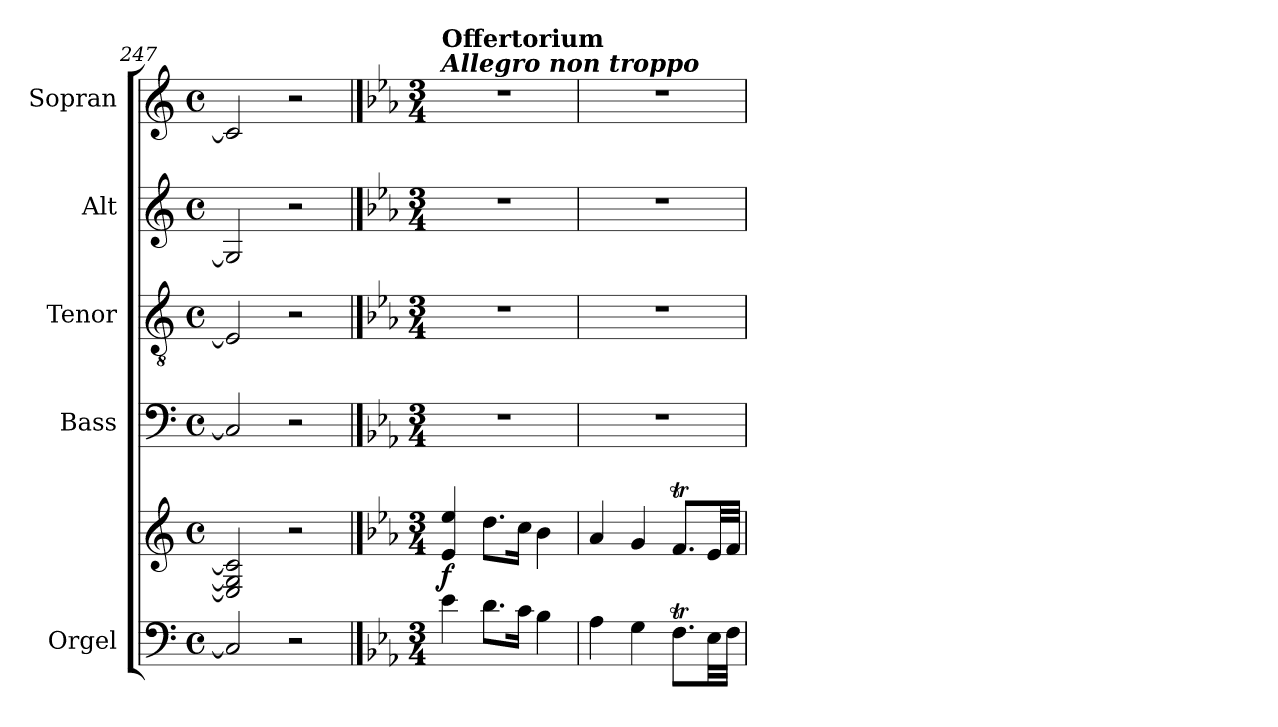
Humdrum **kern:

**kern	**kern	**dynam	**kern	**kern	**kern	**kern
*part5	*part5	*part5	*part4	*part3	*part2	*part1
*staff6	*staff5	*staff5/6	*staff4	*staff3	*staff2	*staff1
*I"Orgel	*	*	*I"Bass	*I"Tenor	*I"Alt	*I"Sopran
*I'Org.	*	*	*I'B.	*I'T.	*I'A.	*I'S.
*clefF4	*clefG2	*	*clefF4	*clefGv2	*clefG2	*clefG2
*k[]	*k[]	*	*k[]	*k[]	*k[]	*k[]
*C:	*C:	*	*C:	*C:	*C:	*C:
*M4/4	*M4/4	*	*M4/4	*M4/4	*M4/4	*M4/4
*met(c)	*met(c)	*	*met(c)	*met(c)	*met(c)	*met(c)
=247	=247	=247	=247	=247	=247	=247
2C/]	2E/] 2G/] 2c/]	.	2C/]	2E/]	2G/]	2c/]
2r	2r	.	2r	2r	2r	2r
!!LO:PB:g=z
==248	==248	==248	==248	==248	==248	==248
*k[b-e-a-]	*k[b-e-a-]	*	*k[b-e-a-]	*k[b-e-a-]	*k[b-e-a-]	*k[b-e-a-]
*E-:	*E-:	*	*E-:	*E-:	*E-:	*E-:
*M3/4	*M3/4	*	*M3/4	*M3/4	*M3/4	*M3/4
!	!	!	!	!	!	!LO:TX:a:Bi:t=Allegro non troppo
!	!	!	!	!	!	!LO:TX:a:B:t=Offertorium
!	!	!LO:DY:b	!	!	!	!
4e-\	4e-/ 4ee-/	f	2.r	2.r	2.r	2.r
8.d\L	8.dd\L	.	.	.	.	.
16c\Jk	16cc\Jk	.	.	.	.	.
4B-\	4b-\	.	.	.	.	.
=249	=249	=249	=249	=249	=249	=249
4A-\	4a-/	.	2.r	2.r	2.r	2.r
4G\	4g/	.	.	.	.	.
8.FT\L	8.fT/L	.	.	.	.	.
32E-\LL	32e-/LL	.	.	.	.	.
32F\JJJ	32f/JJJ	.	.	.	.	.
=	=	=	=	=	=	=
*-	*-	*-	*-	*-	*-	*-
